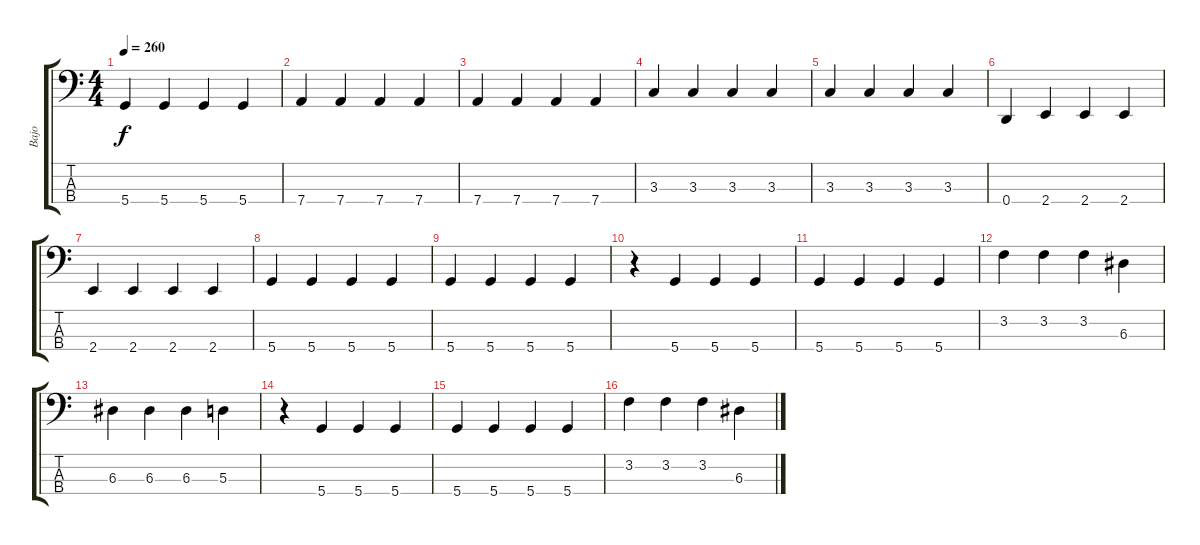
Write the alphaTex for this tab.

\track ("Bajo" "Bajo") {instrument electricbasspick}
\staff {score tabs}
\tuning (G2 D2 A1 D1) {hide}
\ts (4 4)
\tempo 260
\clef f4
\ks c
5.4.4{dy f} 5.4.4 5.4.4 5.4.4 |
7.4.4 7.4.4 7.4.4 7.4.4 |
7.4.4 7.4.4 7.4.4 7.4.4 |
3.3.4 3.3.4 3.3.4 3.3.4 |
3.3.4 3.3.4 3.3.4 3.3.4 |
0.4.4 2.4.4 2.4.4 2.4.4 |
2.4.4 2.4.4 2.4.4 2.4.4 |
5.4.4 5.4.4 5.4.4 5.4.4 |
5.4.4 5.4.4 5.4.4 5.4.4 |
r.4 5.4.4 5.4.4 5.4.4 |
5.4.4 5.4.4 5.4.4 5.4.4 |
3.2.4 3.2.4 3.2.4 6.3.4 |
6.3.4 6.3.4 6.3.4 5.3.4 |
r.4 5.4.4 5.4.4 5.4.4 |
5.4.4 5.4.4 5.4.4 5.4.4 |
3.2.4 3.2.4 3.2.4 6.3.4
